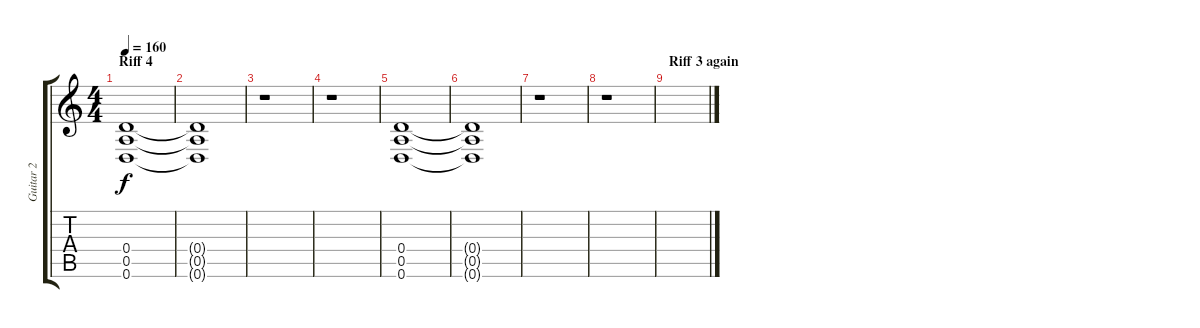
\track ("Guitar 2" "Guitar 2") {instrument distortionguitar}
\staff {score tabs}
\tuning (E4 B3 G3 D3 A2 D2) {hide}
\ts (4 4)
\section ("" "Riff 4")
\tempo 160
\clef g2
\ks c
(0.4 0.5 0.6).1{dy f} |
(0.4{t} 0.5{t} 0.6{t}).1 |
r.1 |
r.1 |
(0.4 0.5 0.6).1 |
(0.4{t} 0.5{t} 0.6{t}).1 |
r.1 |
r.1 |
\section ("" "Riff 3 again")
